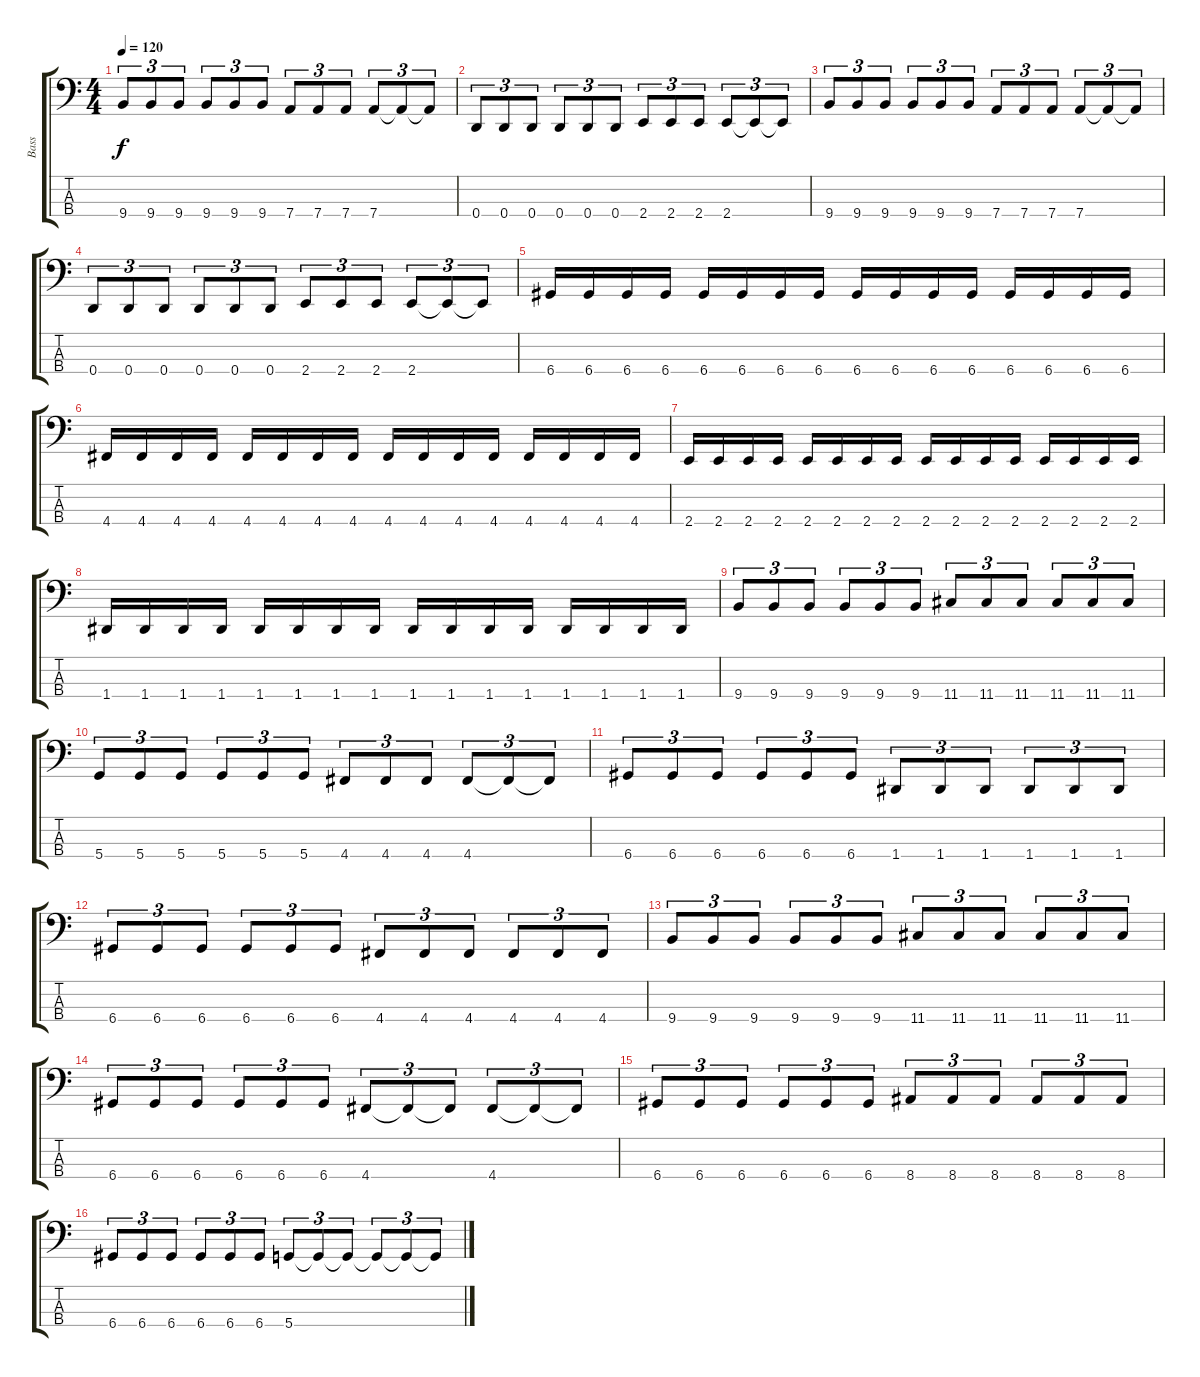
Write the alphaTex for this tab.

\track ("Bass" "Bass") {instrument electricbasspick}
\staff {score tabs}
\tuning (G2 D2 A1 D1) {hide}
\ts (4 4)
\tempo 120
\clef f4
\ks c
9.4.8{tu (3 2) dy f} 9.4.8{tu (3 2)} 9.4.8{tu (3 2)} 9.4.8{tu (3 2)} 9.4.8{tu (3 2)} 9.4.8{tu (3 2)} 7.4.8{tu (3 2)} 7.4.8{tu (3 2)} 7.4.8{tu (3 2)} 7.4.8{tu (3 2)} 7.4{t}.8{tu (3 2)} 7.4{t}.8{tu (3 2)} |
0.4.8{tu (3 2)} 0.4.8{tu (3 2)} 0.4.8{tu (3 2)} 0.4.8{tu (3 2)} 0.4.8{tu (3 2)} 0.4.8{tu (3 2)} 2.4.8{tu (3 2)} 2.4.8{tu (3 2)} 2.4.8{tu (3 2)} 2.4.8{tu (3 2)} 2.4{t}.8{tu (3 2)} 2.4{t}.8{tu (3 2)} |
9.4.8{tu (3 2)} 9.4.8{tu (3 2)} 9.4.8{tu (3 2)} 9.4.8{tu (3 2)} 9.4.8{tu (3 2)} 9.4.8{tu (3 2)} 7.4.8{tu (3 2)} 7.4.8{tu (3 2)} 7.4.8{tu (3 2)} 7.4.8{tu (3 2)} 7.4{t}.8{tu (3 2)} 7.4{t}.8{tu (3 2)} |
0.4.8{tu (3 2)} 0.4.8{tu (3 2)} 0.4.8{tu (3 2)} 0.4.8{tu (3 2)} 0.4.8{tu (3 2)} 0.4.8{tu (3 2)} 2.4.8{tu (3 2)} 2.4.8{tu (3 2)} 2.4.8{tu (3 2)} 2.4.8{tu (3 2)} 2.4{t}.8{tu (3 2)} 2.4{t}.8{tu (3 2)} |
6.4.16 6.4.16 6.4.16 6.4.16 6.4.16 6.4.16 6.4.16 6.4.16 6.4.16 6.4.16 6.4.16 6.4.16 6.4.16 6.4.16 6.4.16 6.4.16 |
4.4.16 4.4.16 4.4.16 4.4.16 4.4.16 4.4.16 4.4.16 4.4.16 4.4.16 4.4.16 4.4.16 4.4.16 4.4.16 4.4.16 4.4.16 4.4.16 |
2.4.16 2.4.16 2.4.16 2.4.16 2.4.16 2.4.16 2.4.16 2.4.16 2.4.16 2.4.16 2.4.16 2.4.16 2.4.16 2.4.16 2.4.16 2.4.16 |
1.4.16 1.4.16 1.4.16 1.4.16 1.4.16 1.4.16 1.4.16 1.4.16 1.4.16 1.4.16 1.4.16 1.4.16 1.4.16 1.4.16 1.4.16 1.4.16 |
9.4.8{tu (3 2)} 9.4.8{tu (3 2)} 9.4.8{tu (3 2)} 9.4.8{tu (3 2)} 9.4.8{tu (3 2)} 9.4.8{tu (3 2)} 11.4.8{tu (3 2)} 11.4.8{tu (3 2)} 11.4.8{tu (3 2)} 11.4.8{tu (3 2)} 11.4.8{tu (3 2)} 11.4.8{tu (3 2)} |
5.4.8{tu (3 2)} 5.4.8{tu (3 2)} 5.4.8{tu (3 2)} 5.4.8{tu (3 2)} 5.4.8{tu (3 2)} 5.4.8{tu (3 2)} 4.4.8{tu (3 2)} 4.4.8{tu (3 2)} 4.4.8{tu (3 2)} 4.4.8{tu (3 2)} 4.4{t}.8{tu (3 2)} 4.4{t}.8{tu (3 2)} |
6.4.8{tu (3 2)} 6.4.8{tu (3 2)} 6.4.8{tu (3 2)} 6.4.8{tu (3 2)} 6.4.8{tu (3 2)} 6.4.8{tu (3 2)} 1.4.8{tu (3 2)} 1.4.8{tu (3 2)} 1.4.8{tu (3 2)} 1.4.8{tu (3 2)} 1.4.8{tu (3 2)} 1.4.8{tu (3 2)} |
6.4.8{tu (3 2)} 6.4.8{tu (3 2)} 6.4.8{tu (3 2)} 6.4.8{tu (3 2)} 6.4.8{tu (3 2)} 6.4.8{tu (3 2)} 4.4.8{tu (3 2)} 4.4.8{tu (3 2)} 4.4.8{tu (3 2)} 4.4.8{tu (3 2)} 4.4.8{tu (3 2)} 4.4.8{tu (3 2)} |
9.4.8{tu (3 2)} 9.4.8{tu (3 2)} 9.4.8{tu (3 2)} 9.4.8{tu (3 2)} 9.4.8{tu (3 2)} 9.4.8{tu (3 2)} 11.4.8{tu (3 2)} 11.4.8{tu (3 2)} 11.4.8{tu (3 2)} 11.4.8{tu (3 2)} 11.4.8{tu (3 2)} 11.4.8{tu (3 2)} |
6.4.8{tu (3 2)} 6.4.8{tu (3 2)} 6.4.8{tu (3 2)} 6.4.8{tu (3 2)} 6.4.8{tu (3 2)} 6.4.8{tu (3 2)} 4.4.8{tu (3 2)} 4.4{t}.8{tu (3 2)} 4.4{t}.8{tu (3 2)} 4.4.8{tu (3 2)} 4.4{t}.8{tu (3 2)} 4.4{t}.8{tu (3 2)} |
6.4.8{tu (3 2)} 6.4.8{tu (3 2)} 6.4.8{tu (3 2)} 6.4.8{tu (3 2)} 6.4.8{tu (3 2)} 6.4.8{tu (3 2)} 8.4.8{tu (3 2)} 8.4.8{tu (3 2)} 8.4.8{tu (3 2)} 8.4.8{tu (3 2)} 8.4.8{tu (3 2)} 8.4.8{tu (3 2)} |
6.4.8{tu (3 2)} 6.4.8{tu (3 2)} 6.4.8{tu (3 2)} 6.4.8{tu (3 2)} 6.4.8{tu (3 2)} 6.4.8{tu (3 2)} 5.4.8{tu (3 2)} 5.4{t}.8{tu (3 2)} 5.4{t}.8{tu (3 2)} 5.4{t}.8{tu (3 2)} 5.4{t}.8{tu (3 2)} 5.4{t}.8{tu (3 2)}
